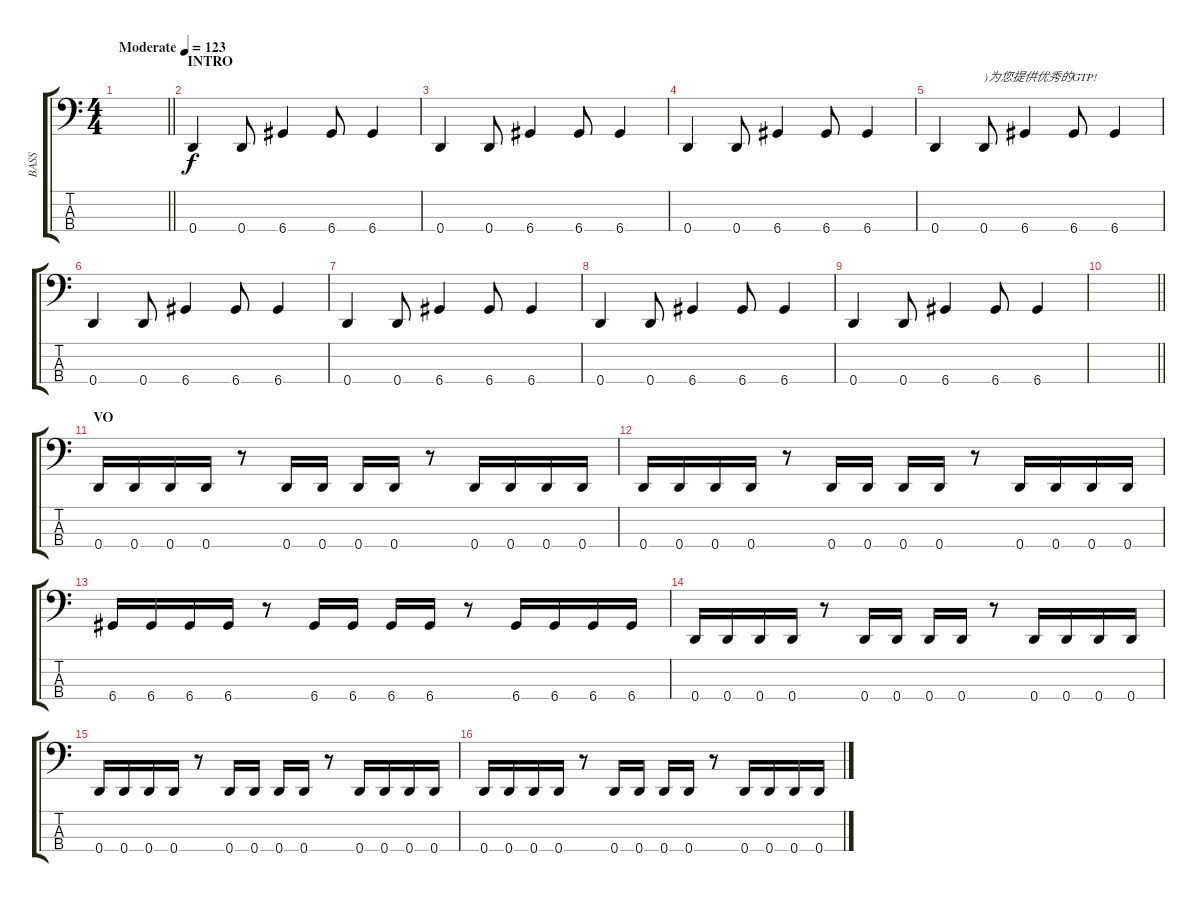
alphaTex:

\track ("BASS" "BASS") {instrument electricbassfinger}
\staff {score tabs}
\tuning (F2 C2 G1 D1) {hide}
\ts (4 4)
\tempo (123 "Moderate")
\clef f4
\barLineRight lightlight
\ks c
|
\section ("" "INTRO")
0.4.4 0.4.8 6.4.4 6.4.8 6.4.4 |
0.4.4 0.4.8 6.4.4 6.4.8 6.4.4 |
0.4.4 0.4.8 6.4.4 6.4.8 6.4.4 |
0.4.4 0.4.8{txt ")为您提供优秀的GTP!"} 6.4.4 6.4.8 6.4.4 |
0.4.4 0.4.8 6.4.4 6.4.8 6.4.4 |
0.4.4 0.4.8 6.4.4 6.4.8 6.4.4 |
0.4.4 0.4.8 6.4.4 6.4.8 6.4.4 |
0.4.4 0.4.8 6.4.4 6.4.8 6.4.4 |
\barLineRight lightlight
|
\section ("" "VO")
0.4.16 0.4.16 0.4.16 0.4.16 r.8 0.4.16 0.4.16 0.4.16 0.4.16 r.8 0.4.16 0.4.16 0.4.16 0.4.16 |
0.4.16 0.4.16 0.4.16 0.4.16 r.8 0.4.16 0.4.16 0.4.16 0.4.16 r.8 0.4.16 0.4.16 0.4.16 0.4.16 |
6.4.16 6.4.16 6.4.16 6.4.16 r.8 6.4.16 6.4.16 6.4.16 6.4.16 r.8 6.4.16 6.4.16 6.4.16 6.4.16 |
0.4.16 0.4.16 0.4.16 0.4.16 r.8 0.4.16 0.4.16 0.4.16 0.4.16 r.8 0.4.16 0.4.16 0.4.16 0.4.16 |
0.4.16 0.4.16 0.4.16 0.4.16 r.8 0.4.16 0.4.16 0.4.16 0.4.16 r.8 0.4.16 0.4.16 0.4.16 0.4.16 |
0.4.16 0.4.16 0.4.16 0.4.16 r.8 0.4.16 0.4.16 0.4.16 0.4.16 r.8 0.4.16 0.4.16 0.4.16 0.4.16
